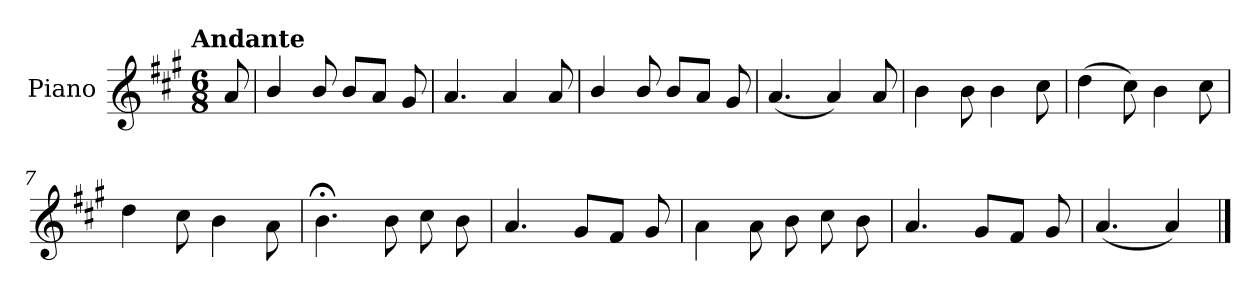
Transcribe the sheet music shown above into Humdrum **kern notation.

**kern
*part1
*staff1
*I"Piano
*I'Pno.
*clefG2
*k[f#c#g#]
!!LO:TX:omd:t=Andante
*M6/8
*MM92
=
8a/
=1
4b/
8b/
8b/L
8a/J
8g#/
=2
4.a/
4a/
8a/
=3
4b/
8b/
8b/L
8a/J
8g#/
!!LO:LB:g=z
=4
(<4.a/
4a/)
8a/
=5
4b\
8b\
4b\
8cc#\
=6
(>4dd\
8cc#\)
4b\
8cc#\
=7
4dd\
8cc#\
4b\
8a\
=8
4.b;<\
8b\
8cc#\
8b\
!!LO:LB:g=z
=9
4.a/
8g#/L
8f#/J
8g#/
=10
4a\
8a\
8b\
8cc#\
8b\
=11
4.a/
8g#/L
8f#/J
8g#/
=12
(<4.a/
4a/)
==
*-
